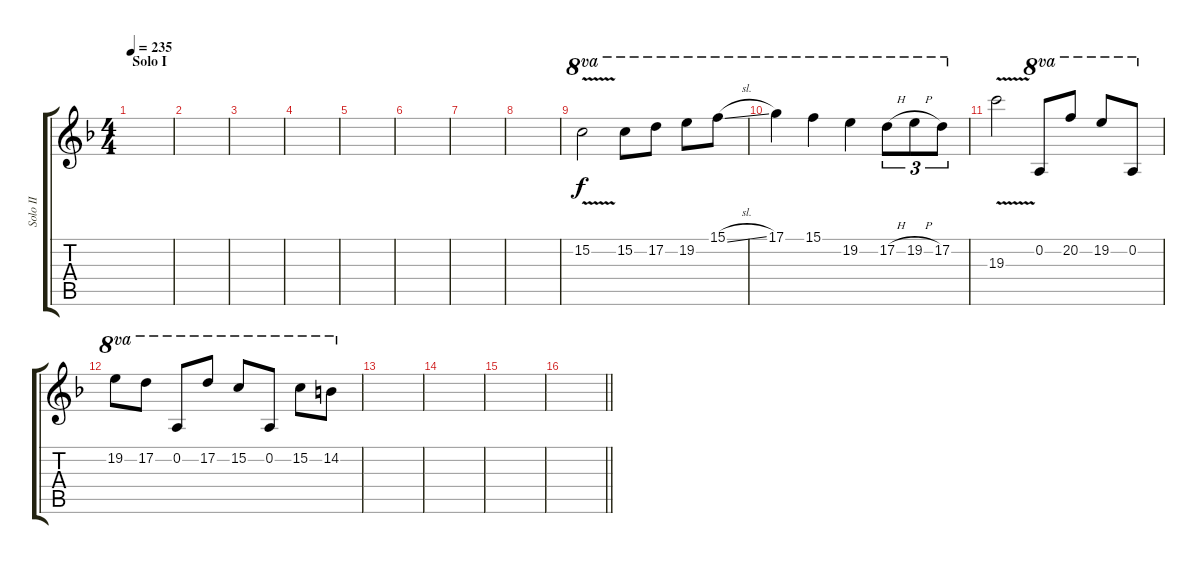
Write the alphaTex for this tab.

\track ("Solo II" "Solo II") {instrument overdrivenguitar}
\staff {score tabs}
\tuning (D4 A3 F3 C3 G2 D2) {hide}
\ts (4 4)
\section ("" "Solo I")
\tempo 235
\clef g2
\ks f
|
|
|
|
|
|
|
|
15.2{v}.2{ot 8va} 15.2.8{ot 8va} 17.2.8{ot 8va} 19.2.8{ot 8va} 15.1{sl}.8{ot 8va} |
17.1.4{ot 8va} 15.1.4{ot 8va} 19.2.4{ot 8va} 17.2{h}.8{tu (3 2) ot 8va} 19.2{h}.8{tu (3 2) ot 8va} 17.2.8{tu (3 2) ot 8va} |
19.3{v}.2 0.2.8{ot 8va} 20.2.8{ot 8va} 19.2.8{ot 8va} 0.2.8{ot 8va} |
19.2.8{ot 8va} 17.2.8{ot 8va} 0.2.8{ot 8va} 17.2.8{ot 8va} 15.2.8{ot 8va} 0.2.8{ot 8va} 15.2.8{ot 8va} 14.2.8{ot 8va} |
|
|
|
\barLineRight lightlight
